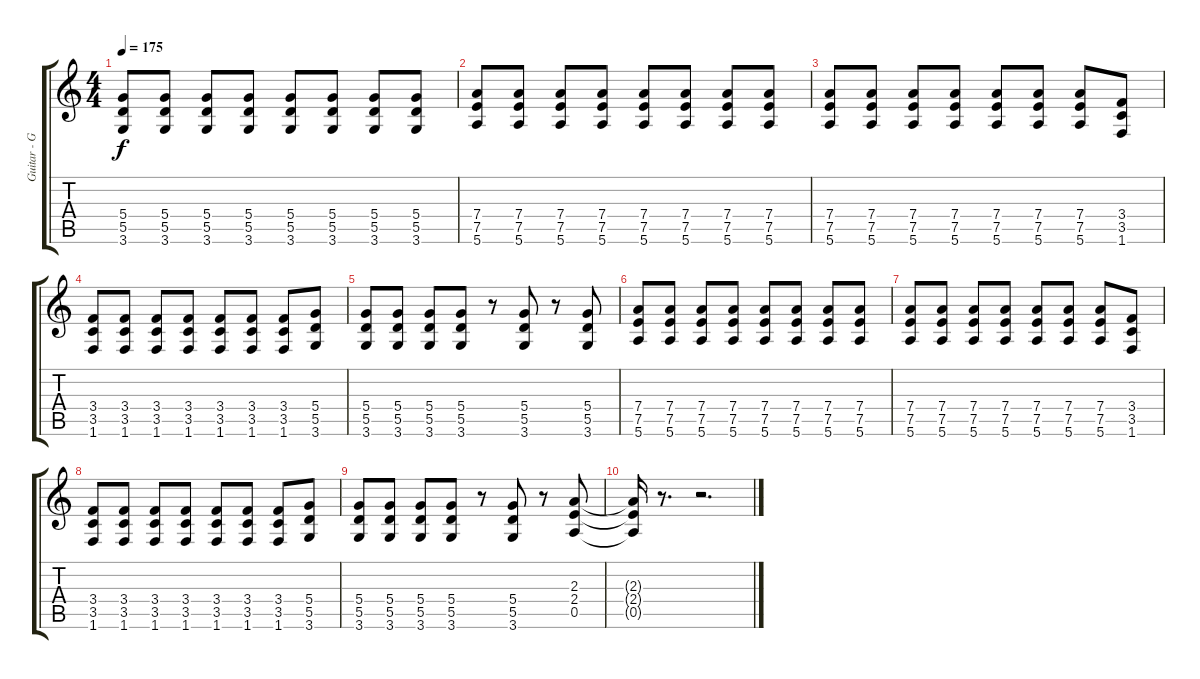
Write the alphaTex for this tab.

\track ("Guitar - Glenn Tipton" "Guitar - G") {instrument distortionguitar}
\staff {score tabs}
\tuning (E4 B3 G3 D3 A2 E2) {hide}
\ts (4 4)
\tempo 175
\clef g2
\ks c
(5.4 5.5 3.6).8{dy f} (5.4 5.5 3.6).8 (5.4 5.5 3.6).8 (5.4 5.5 3.6).8 (5.4 5.5 3.6).8 (5.4 5.5 3.6).8 (5.4 5.5 3.6).8 (5.4 5.5 3.6).8 |
(7.4 7.5 5.6).8 (7.4 7.5 5.6).8 (7.4 7.5 5.6).8 (7.4 7.5 5.6).8 (7.4 7.5 5.6).8 (7.4 7.5 5.6).8 (7.4 7.5 5.6).8 (7.4 7.5 5.6).8 |
(7.4 7.5 5.6).8 (7.4 7.5 5.6).8 (7.4 7.5 5.6).8 (7.4 7.5 5.6).8 (7.4 7.5 5.6).8 (7.4 7.5 5.6).8 (7.4 7.5 5.6).8 (3.4 3.5 1.6).8 |
(3.4 3.5 1.6).8 (3.4 3.5 1.6).8 (3.4 3.5 1.6).8 (3.4 3.5 1.6).8 (3.4 3.5 1.6).8 (3.4 3.5 1.6).8 (3.4 3.5 1.6).8 (5.4 5.5 3.6).8 |
(5.4 5.5 3.6).8 (5.4 5.5 3.6).8 (5.4 5.5 3.6).8 (5.4 5.5 3.6).8 r.8 (5.4 5.5 3.6).8 r.8 (5.4 5.5 3.6).8 |
(7.4 7.5 5.6).8 (7.4 7.5 5.6).8 (7.4 7.5 5.6).8 (7.4 7.5 5.6).8 (7.4 7.5 5.6).8 (7.4 7.5 5.6).8 (7.4 7.5 5.6).8 (7.4 7.5 5.6).8 |
(7.4 7.5 5.6).8 (7.4 7.5 5.6).8 (7.4 7.5 5.6).8 (7.4 7.5 5.6).8 (7.4 7.5 5.6).8 (7.4 7.5 5.6).8 (7.4 7.5 5.6).8 (3.4 3.5 1.6).8 |
(3.4 3.5 1.6).8 (3.4 3.5 1.6).8 (3.4 3.5 1.6).8 (3.4 3.5 1.6).8 (3.4 3.5 1.6).8 (3.4 3.5 1.6).8 (3.4 3.5 1.6).8 (5.4 5.5 3.6).8 |
(5.4 5.5 3.6).8 (5.4 5.5 3.6).8 (5.4 5.5 3.6).8 (5.4 5.5 3.6).8 r.8 (5.4 5.5 3.6).8 r.8 (2.3 2.4 0.5).8 |
(2.3{t} 2.4{t} 0.5{t}).16 r.8{d} r.2{d}
